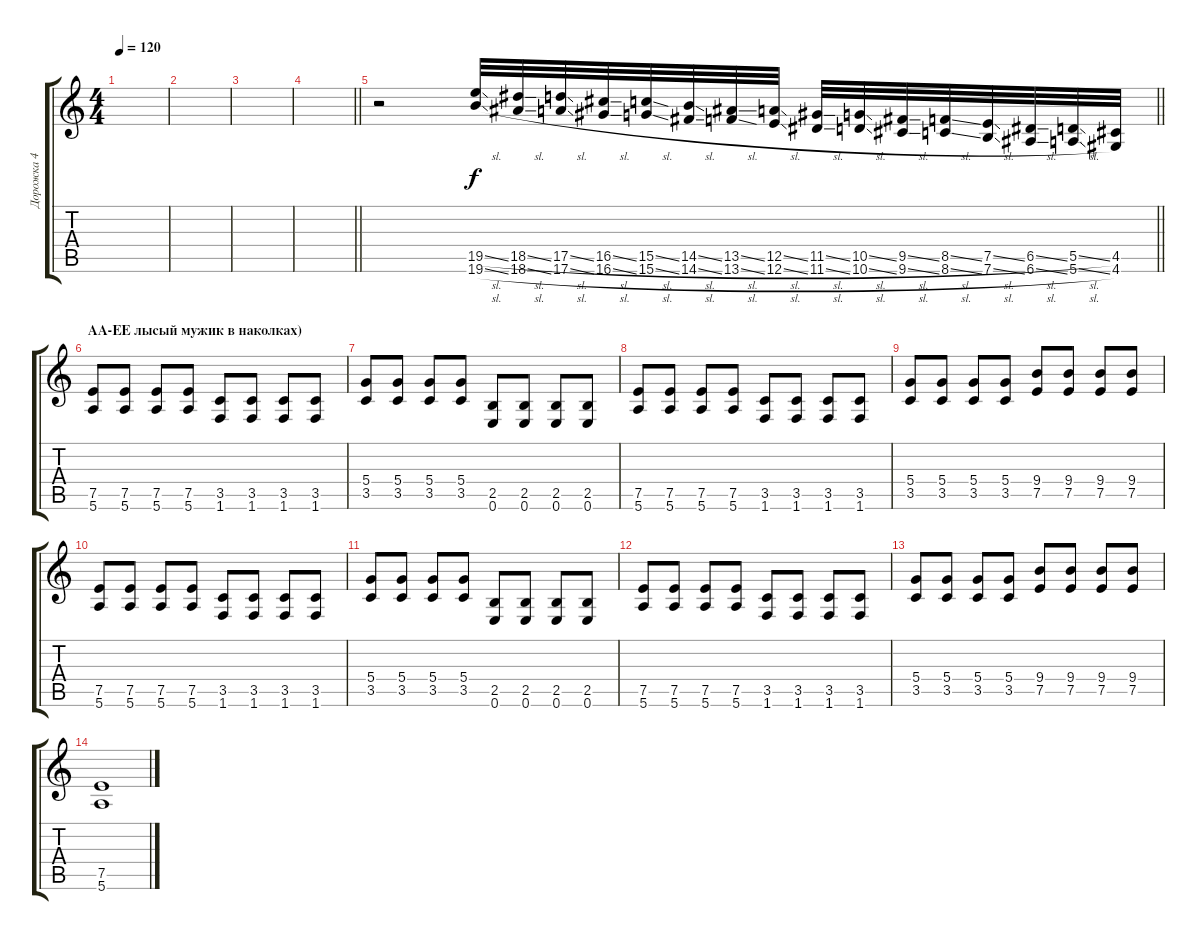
\track ("Дорожка 4" "Дорожка 4") {instrument distortionguitar}
\staff {score tabs}
\tuning (E4 B3 G3 D3 A2 E2) {hide}
\ts (4 4)
\tempo 120
\clef g2
\ks c
|
|
|
\barLineRight lightlight
|
\barLineRight lightlight
r.2 (19.5{sl} 19.6{sl}).32 (18.5{sl} 18.6{sl}).32 (17.5{sl} 17.6{sl}).32 (16.5{sl} 16.6{sl}).32 (15.5{sl} 15.6{sl}).32 (14.5{sl} 14.6{sl}).32 (13.5{sl} 13.6{sl}).32 (12.5{sl} 12.6{sl}).32 (11.5{sl} 11.6{sl}).32 (10.5{sl} 10.6{sl}).32 (9.5{sl} 9.6{sl}).32 (8.5{sl} 8.6{sl}).32 (7.5{sl} 7.6{sl}).32 (6.5{sl} 6.6{sl}).32 (5.5{sl} 5.6{sl}).32 (4.5 4.6).32 |
\section ("" "АА-ЕЕ лысый мужик в наколках)")
(7.5 5.6).8 (7.5 5.6).8 (7.5 5.6).8 (7.5 5.6).8 (3.5 1.6).8 (3.5 1.6).8 (3.5 1.6).8 (3.5 1.6).8 |
(5.4 3.5).8 (5.4 3.5).8 (5.4 3.5).8 (5.4 3.5).8 (2.5 0.6).8 (2.5 0.6).8 (2.5 0.6).8 (2.5 0.6).8 |
(7.5 5.6).8 (7.5 5.6).8 (7.5 5.6).8 (7.5 5.6).8 (3.5 1.6).8 (3.5 1.6).8 (3.5 1.6).8 (3.5 1.6).8 |
(5.4 3.5).8 (5.4 3.5).8 (5.4 3.5).8 (5.4 3.5).8 (9.4 7.5).8 (9.4 7.5).8 (9.4 7.5).8 (9.4 7.5).8 |
(7.5 5.6).8 (7.5 5.6).8 (7.5 5.6).8 (7.5 5.6).8 (3.5 1.6).8 (3.5 1.6).8 (3.5 1.6).8 (3.5 1.6).8 |
(5.4 3.5).8 (5.4 3.5).8 (5.4 3.5).8 (5.4 3.5).8 (2.5 0.6).8 (2.5 0.6).8 (2.5 0.6).8 (2.5 0.6).8 |
(7.5 5.6).8 (7.5 5.6).8 (7.5 5.6).8 (7.5 5.6).8 (3.5 1.6).8 (3.5 1.6).8 (3.5 1.6).8 (3.5 1.6).8 |
(5.4 3.5).8 (5.4 3.5).8 (5.4 3.5).8 (5.4 3.5).8 (9.4 7.5).8 (9.4 7.5).8 (9.4 7.5).8 (9.4 7.5).8 |
(7.5 5.6).1
